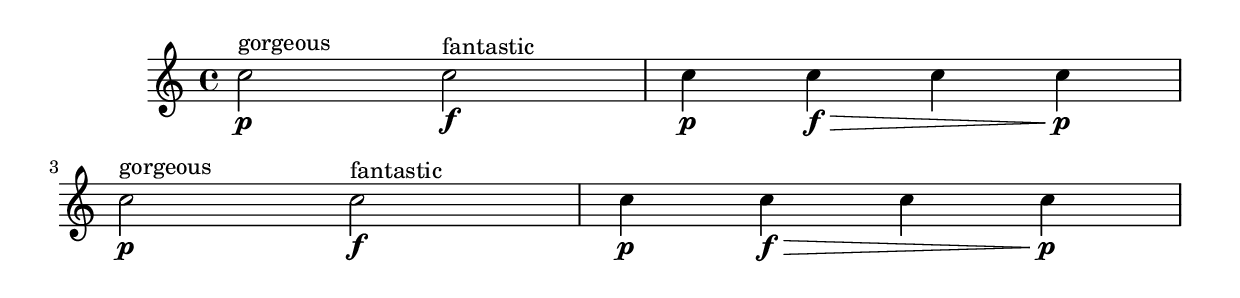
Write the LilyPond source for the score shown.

%% Do not edit this file; it is automatically
%% generated from LSR http://lsr.dsi.unimi.it
%% This file is in the public domain.
\version "2.13.20"

\header {
  lsrtags = "tweaks-and-overrides, spacing"

%% Translation of GIT committish: e0aa246e0ed1a86dc41a99ab79bff822d3320aa7
  texidoces = "
Mediante el establecimiento de la propiedad @code{'Y-extent} a un valor
adecuado, todos los objetos @code{DynamicLineSpanner} (reguladores e
indicaciones dinámicas textuales) se pueden alinear con un punto de
referencia común, independientemente de sus dimensiones.  De esta
manera, todos los elementos estarán alineados verticalmente,
produciendo así un resultado más satisfactorio.

Se usa una idea similar para alinear las inscripciones de texto a lo
largo de su línea de base.

"
  doctitlees = "Indicaciones dinámicas y textuales alineadas verticalmente"


%% Translation of GIT committish: 0a868be38a775ecb1ef935b079000cebbc64de40
texidocde = "
Indem man die @code{'Y-extent}-Eigenschaft auf einen passenden Wert setzt,
können alle @code{DynamicLineSpanner}-Objekte (Crescendo-Klammern und
Dynamik-Texte)  (hairpins and dynamic texts) unabhängig von ihrer
wirklichen Ausdehnung an einem gemeinsamen Referenzpunkt ausgerichtet werden.
Auf diese Weise ist jedes Element vertikal ausgerichtet und der Notensatz
sieht ansprechender aus.

Die gleiche Idee wird benutzt, um Textbeschriftungen an ihrer
Grundlinie auszurichten.

"
  doctitlede = "Vertikale Ausrichtung von Dynamik und Textbeschriftung beeinflussen"

%% Translation of GIT committish: 217cd2b9de6e783f2a5c8a42be9c70a82195ad20
  texidocfr = "
Vous pourrez, en jouant sur la propriété @code{'Y-extent}, aligner les
différents objets @code{DynamicLineSpanner} (souflets ou textuels)
quelle que soit leur étendue, par rapport à un même point de référence.
Tous les éléments seront alors centrés sur une même ligne, ce qui sera
visuellement plus agréable.

C'est le même principe qui sert à aligner les indications textuelles sur
une ligne de référence.

"
  doctitlefr = "Alignement vertical des nuances indications textuelles"


  texidoc = "
By setting the @code{'Y-extent} property to a suitable value, all
@code{DynamicLineSpanner} objects (hairpins and dynamic texts) can be
aligned to a common reference point, regardless of their actual extent.
This way, every element will be vertically aligned, thus producing a
more pleasing output.

The same idea is used to align the text scripts along their baseline.

"
  doctitle = "Vertically aligned dynamics and textscripts"
} % begin verbatim

music = \relative c'' {
  c2\p^\markup { gorgeous } c\f^\markup { fantastic }
  c4\p c\f\> c c\!\p
}

{
  \music \break
  \override DynamicLineSpanner #'staff-padding = #2.0
  \override DynamicLineSpanner #'Y-extent = #'(-1.5 . 1.5)
  \override TextScript #'Y-extent = #'(-1.5 . 1.5)
  \music
}

